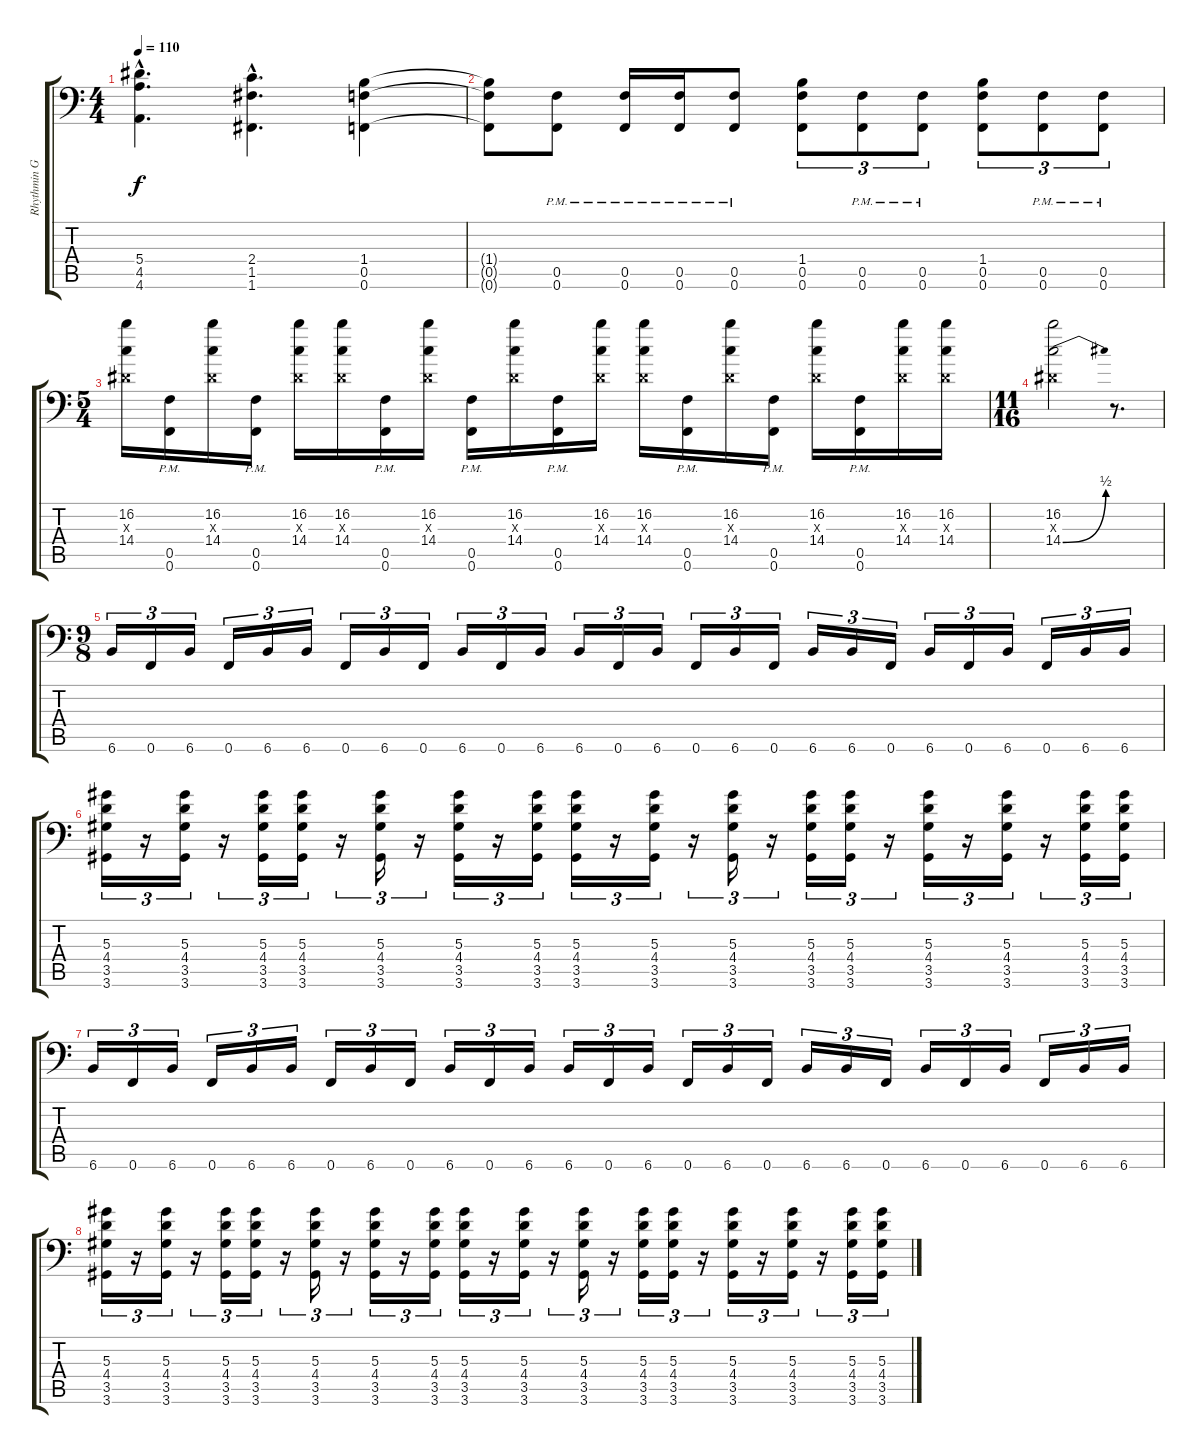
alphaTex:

\track ("Rhythmin Guitar #2" "Rhythmin G") {instrument distortionguitar}
\staff {score tabs}
\tuning (C4 G3 Eb3 Bb2 F2 F1) {hide}
\ts (4 4)
\tempo 110
\clef f4
\ks c
(5.4{hac} 4.5{hac} 4.6{hac}).4{d dy f} (2.4{hac} 1.5{hac} 1.6{hac}).4{d} (1.4 0.5 0.6).4 |
(1.4{t} 0.5{t} 0.6{t}).8 (0.5{pm} 0.6{pm}).8 (0.5{pm} 0.6{pm}).16 (0.5{pm} 0.6{pm}).16 (0.5{pm} 0.6{pm}).8 (1.4 0.5 0.6).8{tu (3 2)} (0.5{pm} 0.6{pm}).8{tu (3 2)} (0.5{pm} 0.6{pm}).8{tu (3 2)} (1.4 0.5 0.6).8{tu (3 2)} (0.5{pm} 0.6{pm}).8{tu (3 2)} (0.5{pm} 0.6{pm}).8{tu (3 2)} |
\ts (5 4)
(16.2 0.3{x} 14.4).16 (0.5{pm} 0.6{pm}).16 (16.2 0.3{x} 14.4).16 (0.5{pm} 0.6{pm}).16 (16.2 0.3{x} 14.4).16 (16.2 0.3{x} 14.4).16 (0.5{pm} 0.6{pm}).16 (16.2 0.3{x} 14.4).16 (0.5{pm} 0.6{pm}).16 (16.2 0.3{x} 14.4).16 (0.5{pm} 0.6{pm}).16 (16.2 0.3{x} 14.4).16 (16.2 0.3{x} 14.4).16 (0.5{pm} 0.6{pm}).16 (16.2 0.3{x} 14.4).16 (0.5{pm} 0.6{pm}).16 (16.2 0.3{x} 14.4).16 (0.5{pm} 0.6{pm}).16 (16.2 0.3{x} 14.4).16 (16.2 0.3{x} 14.4).16 |
\ts (11 16)
(16.2 0.3{x} 14.4{be (bend 0 0 60 2)}).2 r.8{d} |
\ts (9 8)
6.6.16{tu (3 2)} 0.6.16{tu (3 2)} 6.6.16{tu (3 2)} 0.6.16{tu (3 2)} 6.6.16{tu (3 2)} 6.6.16{tu (3 2)} 0.6.16{tu (3 2)} 6.6.16{tu (3 2)} 0.6.16{tu (3 2)} 6.6.16{tu (3 2)} 0.6.16{tu (3 2)} 6.6.16{tu (3 2)} 6.6.16{tu (3 2)} 0.6.16{tu (3 2)} 6.6.16{tu (3 2)} 0.6.16{tu (3 2)} 6.6.16{tu (3 2)} 0.6.16{tu (3 2)} 6.6.16{tu (3 2)} 6.6.16{tu (3 2)} 0.6.16{tu (3 2)} 6.6.16{tu (3 2)} 0.6.16{tu (3 2)} 6.6.16{tu (3 2)} 0.6.16{tu (3 2)} 6.6.16{tu (3 2)} 6.6.16{tu (3 2)} |
(5.3 4.4 3.5 3.6).16{tu (3 2)} r.16{tu (3 2)} (5.3 4.4 3.5 3.6).16{tu (3 2)} r.16{tu (3 2)} (5.3 4.4 3.5 3.6).16{tu (3 2)} (5.3 4.4 3.5 3.6).16{tu (3 2)} r.16{tu (3 2)} (5.3 4.4 3.5 3.6).16{tu (3 2)} r.16{tu (3 2)} (5.3 4.4 3.5 3.6).16{tu (3 2)} r.16{tu (3 2)} (5.3 4.4 3.5 3.6).16{tu (3 2)} (5.3 4.4 3.5 3.6).16{tu (3 2)} r.16{tu (3 2)} (5.3 4.4 3.5 3.6).16{tu (3 2)} r.16{tu (3 2)} (5.3 4.4 3.5 3.6).16{tu (3 2)} r.16{tu (3 2)} (5.3 4.4 3.5 3.6).16{tu (3 2)} (5.3 4.4 3.5 3.6).16{tu (3 2)} r.16{tu (3 2)} (5.3 4.4 3.5 3.6).16{tu (3 2)} r.16{tu (3 2)} (5.3 4.4 3.5 3.6).16{tu (3 2)} r.16{tu (3 2)} (5.3 4.4 3.5 3.6).16{tu (3 2)} (5.3 4.4 3.5 3.6).16{tu (3 2)} |
6.6.16{tu (3 2)} 0.6.16{tu (3 2)} 6.6.16{tu (3 2)} 0.6.16{tu (3 2)} 6.6.16{tu (3 2)} 6.6.16{tu (3 2)} 0.6.16{tu (3 2)} 6.6.16{tu (3 2)} 0.6.16{tu (3 2)} 6.6.16{tu (3 2)} 0.6.16{tu (3 2)} 6.6.16{tu (3 2)} 6.6.16{tu (3 2)} 0.6.16{tu (3 2)} 6.6.16{tu (3 2)} 0.6.16{tu (3 2)} 6.6.16{tu (3 2)} 0.6.16{tu (3 2)} 6.6.16{tu (3 2)} 6.6.16{tu (3 2)} 0.6.16{tu (3 2)} 6.6.16{tu (3 2)} 0.6.16{tu (3 2)} 6.6.16{tu (3 2)} 0.6.16{tu (3 2)} 6.6.16{tu (3 2)} 6.6.16{tu (3 2)} |
(5.3 4.4 3.5 3.6).16{tu (3 2)} r.16{tu (3 2)} (5.3 4.4 3.5 3.6).16{tu (3 2)} r.16{tu (3 2)} (5.3 4.4 3.5 3.6).16{tu (3 2)} (5.3 4.4 3.5 3.6).16{tu (3 2)} r.16{tu (3 2)} (5.3 4.4 3.5 3.6).16{tu (3 2)} r.16{tu (3 2)} (5.3 4.4 3.5 3.6).16{tu (3 2)} r.16{tu (3 2)} (5.3 4.4 3.5 3.6).16{tu (3 2)} (5.3 4.4 3.5 3.6).16{tu (3 2)} r.16{tu (3 2)} (5.3 4.4 3.5 3.6).16{tu (3 2)} r.16{tu (3 2)} (5.3 4.4 3.5 3.6).16{tu (3 2)} r.16{tu (3 2)} (5.3 4.4 3.5 3.6).16{tu (3 2)} (5.3 4.4 3.5 3.6).16{tu (3 2)} r.16{tu (3 2)} (5.3 4.4 3.5 3.6).16{tu (3 2)} r.16{tu (3 2)} (5.3 4.4 3.5 3.6).16{tu (3 2)} r.16{tu (3 2)} (5.3 4.4 3.5 3.6).16{tu (3 2)} (5.3 4.4 3.5 3.6).16{tu (3 2)}
